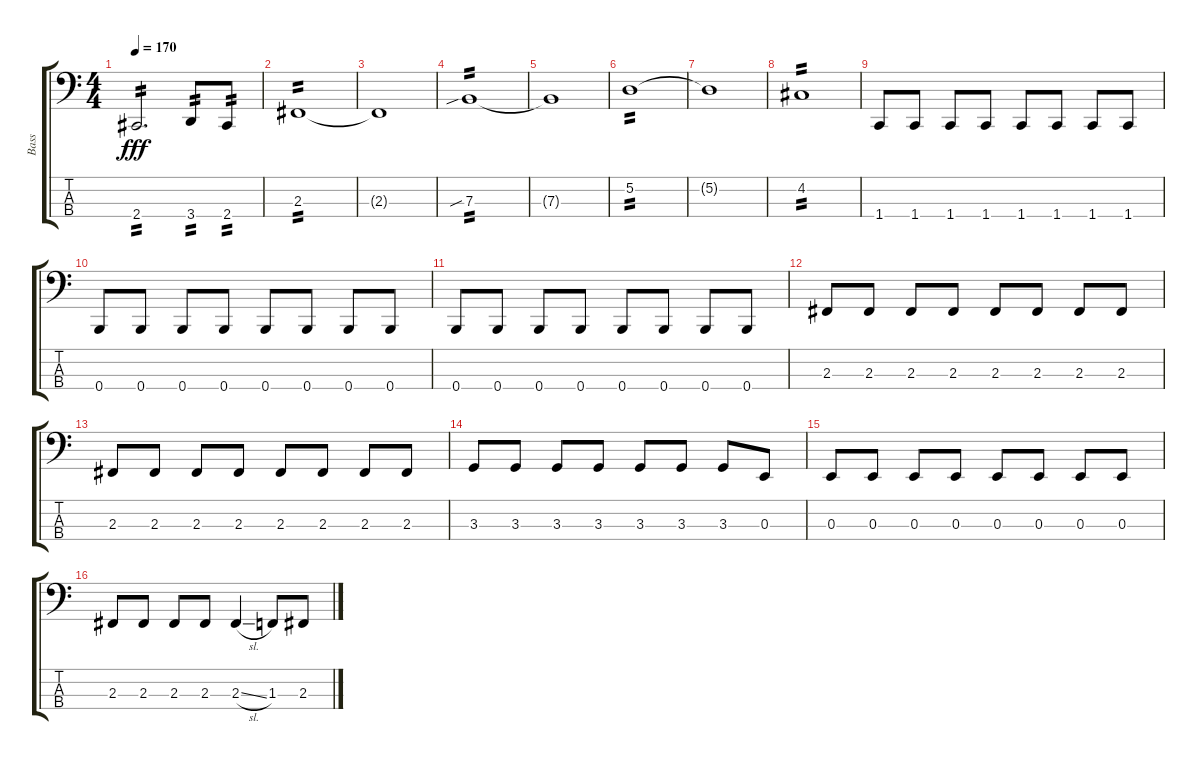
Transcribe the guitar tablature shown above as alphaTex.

\track ("Bass" "Bass") {instrument electricbassfinger}
\staff {score tabs}
\tuning (D2 A1 E1 B0) {hide}
\ts (4 4)
\tempo 170
\clef f4
\ks c
2.4.2{d tp 2 dy fff} 3.4.8{tp 2} 2.4.8{tp 2} |
2.3.1{tp 2} |
2.3{t}.1 |
7.3{sib}.1{tp 2} |
7.3{t}.1 |
5.2.1{tp 2} |
5.2{t}.1 |
4.2.1{tp 2} |
1.4.8 1.4.8 1.4.8 1.4.8 1.4.8 1.4.8 1.4.8 1.4.8 |
0.4.8 0.4.8 0.4.8 0.4.8 0.4.8 0.4.8 0.4.8 0.4.8 |
0.4.8 0.4.8 0.4.8 0.4.8 0.4.8 0.4.8 0.4.8 0.4.8 |
2.3.8 2.3.8 2.3.8 2.3.8 2.3.8 2.3.8 2.3.8 2.3.8 |
2.3.8 2.3.8 2.3.8 2.3.8 2.3.8 2.3.8 2.3.8 2.3.8 |
3.3.8 3.3.8 3.3.8 3.3.8 3.3.8 3.3.8 3.3.8 0.3.8 |
0.3.8 0.3.8 0.3.8 0.3.8 0.3.8 0.3.8 0.3.8 0.3.8 |
2.3.8 2.3.8 2.3.8 2.3.8 2.3{sl}.4 1.3.8 2.3.8
